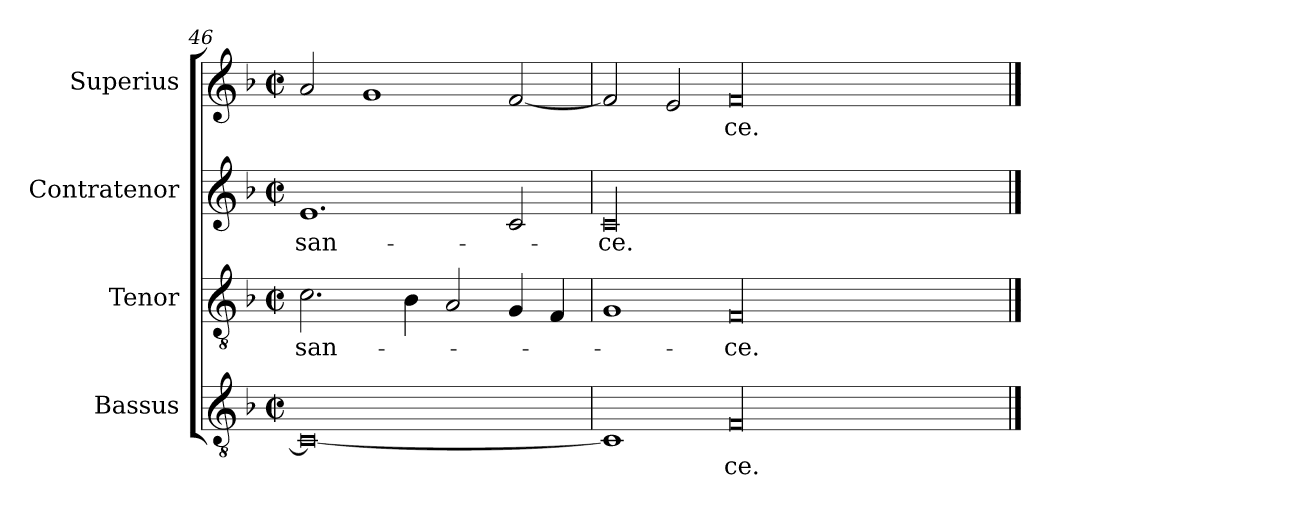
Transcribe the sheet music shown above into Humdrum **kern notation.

**kern	**text	**kern	**text	**kern	**text	**kern	**text
*part4	*part4	*part3	*part3	*part2	*part2	*part1	*part1
*staff4	*staff4	*staff3	*staff3	*staff2	*staff2	*staff1	*staff1
*I"Bassus	*	*I"Tenor	*	*I"Contratenor	*	*I"Superius	*
*	*	*I'T.	*	*	*	*I'S.	*
*clefGv2	*	*clefGv2	*	*clefG2	*	*clefG2	*
*k[b-]	*	*k[b-]	*	*k[b-]	*	*k[b-]	*
*F:	*	*F:	*	*F:	*	*F:	*
*M2/2	*	*M2/2	*	*M2/2	*	*M2/2	*
*met(c|)	*	*met(c|)	*	*met(c|)	*	*met(c|)	*
=46	=46	=46	=46	=46	=46	=46	=46
0C/_	.	2.c\	-san-	1.e/	-san-	2a/	.
.	.	.	.	.	.	1g/	.
.	.	4B-\	.	.	.	.	.
.	.	2A/	.	.	.	.	.
.	.	4G/	.	2c/	.	[2f/	.
.	.	4F/	.	.	.	.	.
=47	=47	=47	=47	=47	=47	=47	=47
1C/]	.	1G/	.	00c/	-ce.	2f/]	.
.	.	.	.	.	.	2e/	.
00F/	-ce.	00F/	-ce.	.	.	00f/	-ce.
.	.	.	.	1c/yy	.	.	.
==	==	==	==	==	==	==	==
*-	*-	*-	*-	*-	*-	*-	*-
